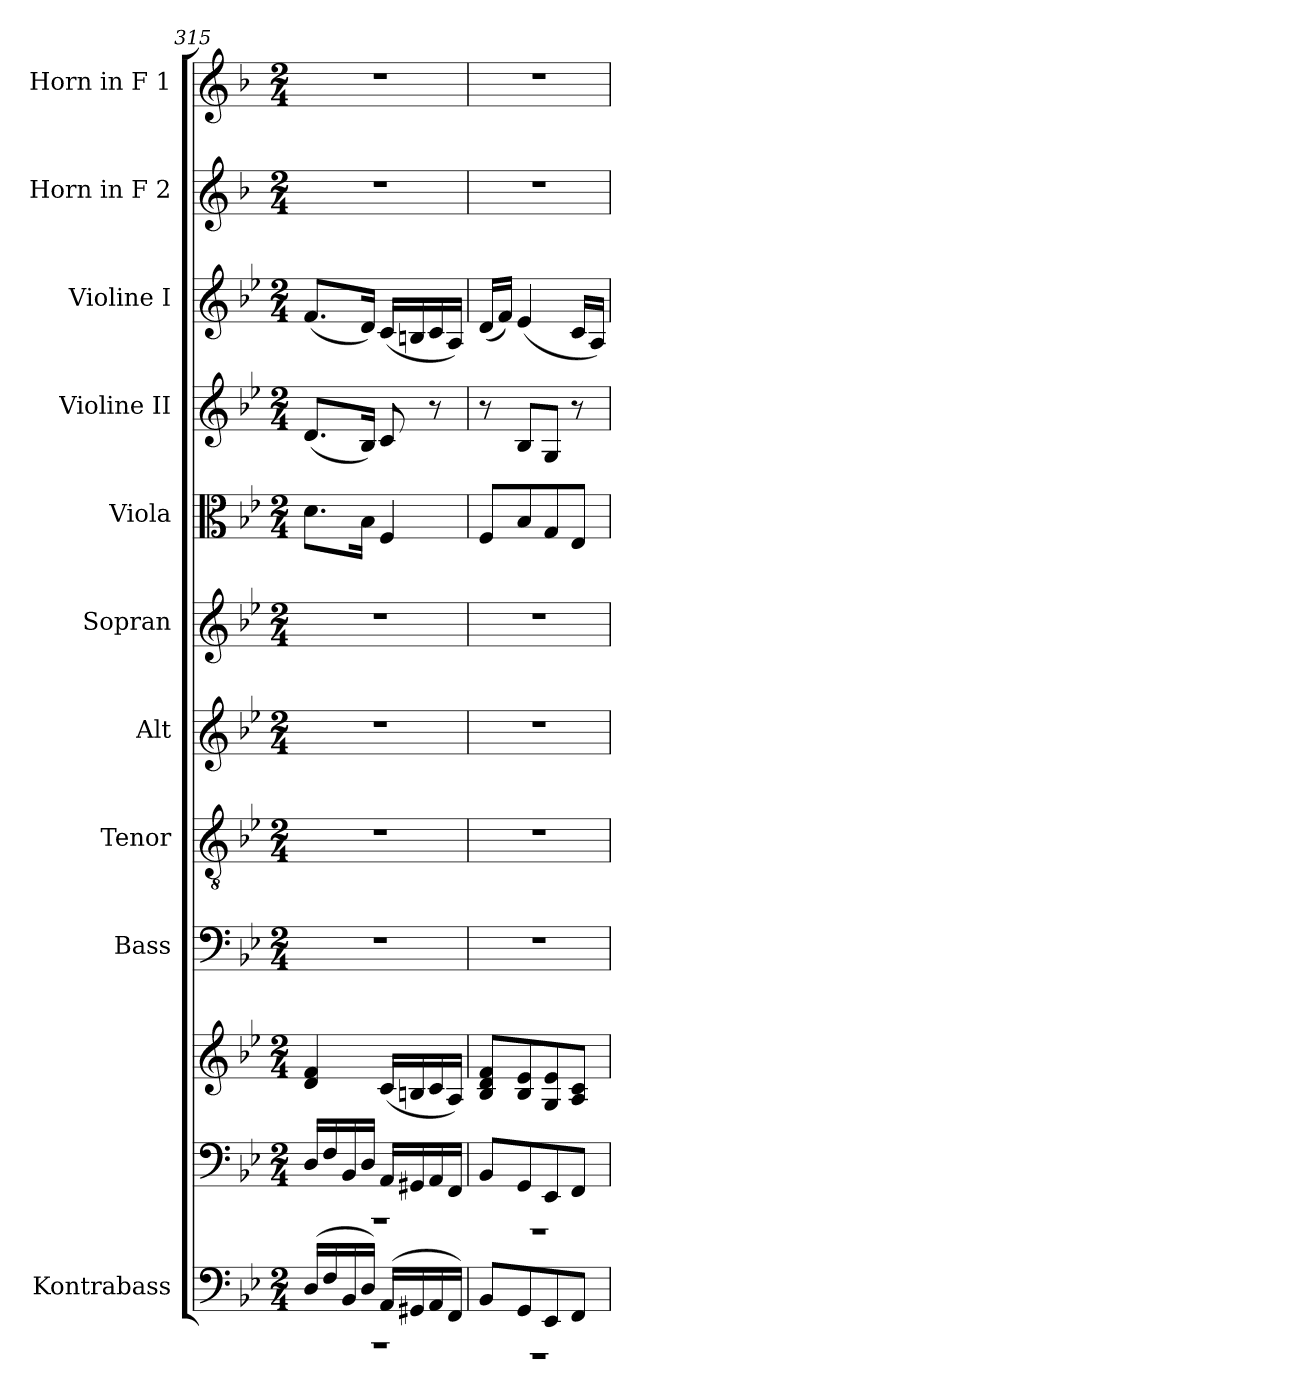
**kern	**kern	**kern	**kern	**kern	**kern	**kern	**kern	**kern	**kern	**kern	**kern
*part11	*part10	*part10	*part9	*part8	*part7	*part6	*part5	*part4	*part3	*part2	*part1
*staff12	*staff11	*staff10	*staff9	*staff8	*staff7	*staff6	*staff5	*staff4	*staff3	*staff2	*staff1
*I"Kontrabass	*	*	*I"Bass	*I"Tenor	*I"Alt	*I"Sopran	*I"Viola	*I"Violine II	*I"Violine I	*I"Horn in F 2	*I"Horn in F 1
*I'Kb.	*	*	*I'B.	*I'T.	*I'A.	*I'S.	*I'Vla.	*I'Vl. II	*I'Vl. I	*	*
*clefF4	*clefF4	*clefG2	*clefF4	*clefGv2	*clefG2	*clefG2	*clefC3	*clefG2	*clefG2	*clefG2	*clefG2
*ITrd7c12	*	*	*	*	*	*	*	*	*	*ITrd4c7	*ITrd4c7
*k[b-e-]	*k[b-e-]	*k[b-e-]	*k[b-e-]	*k[b-e-]	*k[b-e-]	*k[b-e-]	*k[b-e-]	*k[b-e-]	*k[b-e-]	*k[b-e-]	*k[b-e-]
*B-:	*B-:	*B-:	*B-:	*B-:	*B-:	*B-:	*B-:	*B-:	*B-:	*B-:	*B-:
*M2/4	*M2/4	*M2/4	*M2/4	*M2/4	*M2/4	*M2/4	*M2/4	*M2/4	*M2/4	*M2/4	*M2/4
=315	=315	=315	=315	=315	=315	=315	=315	=315	=315	=315	=315
*^	*^	*	*	*	*	*	*	*	*	*	*
!	!LO:N:vis=1	!	!LO:N:vis=1	!	!	!	!	!	!	!	!	!	!
(<16DD/LL	2rBBB	16D/LL	2rBBB	4d/ 4f/	2r	2r	2r	2r	8.d\L	(<8.d/L	(<8.f/L	2r	2r
16FF/	.	16F/	.	.	.	.	.	.	.	.	.	.	.
16BBB-/	.	16BB-/	.	.	.	.	.	.	.	.	.	.	.
16DD/JJ)	.	16D/JJ	.	.	.	.	.	.	16B-\Jk	16B-/Jk)	16d/Jk)	.	.
(<16AAA/LL	.	16AA/LL	.	(<16c/LL	.	.	.	.	4F/	8c/	(<16c/LL	.	.
16GGG#X/	.	16GG#X/	.	16Bn/	.	.	.	.	.	.	16Bn/	.	.
16AAA/	.	16AA/	.	16c/	.	.	.	.	.	8r	16c/	.	.
16FFF/JJ)	.	16FF/JJ	.	16A/JJ)	.	.	.	.	.	.	16A/JJ)	.	.
=316	=316	=316	=316	=316	=316	=316	=316	=316	=316	=316	=316	=316	=316
!	!LO:N:vis=1	!	!LO:N:vis=1	!	!	!	!	!	!	!	!	!	!
8BBB-/L	2rGGG	8BB-/L	2rGGG	8B-/ 8d/ 8f/L	2r	2r	2r	2r	8F/L	8r	(<16d/LL	2r	2r
.	.	.	.	.	.	.	.	.	.	.	16f/JJ)	.	.
8GGG/	.	8GG/	.	8B-/ 8e-/	.	.	.	.	8B-/	8B-/L	(<4e-/	.	.
8EEE-/	.	8EE-/	.	8G/ 8e-/	.	.	.	.	8G/	8G/J	.	.	.
8FFF/J	.	8FF/J	.	8A/ 8c/J	.	.	.	.	8E-/J	8r	16c/LL	.	.
.	.	.	.	.	.	.	.	.	.	.	16A/JJ)	.	.
*v	*v	*	*	*	*	*	*	*	*	*	*	*	*
*	*v	*v	*	*	*	*	*	*	*	*	*	*
=	=	=	=	=	=	=	=	=	=	=	=
*-	*-	*-	*-	*-	*-	*-	*-	*-	*-	*-	*-
